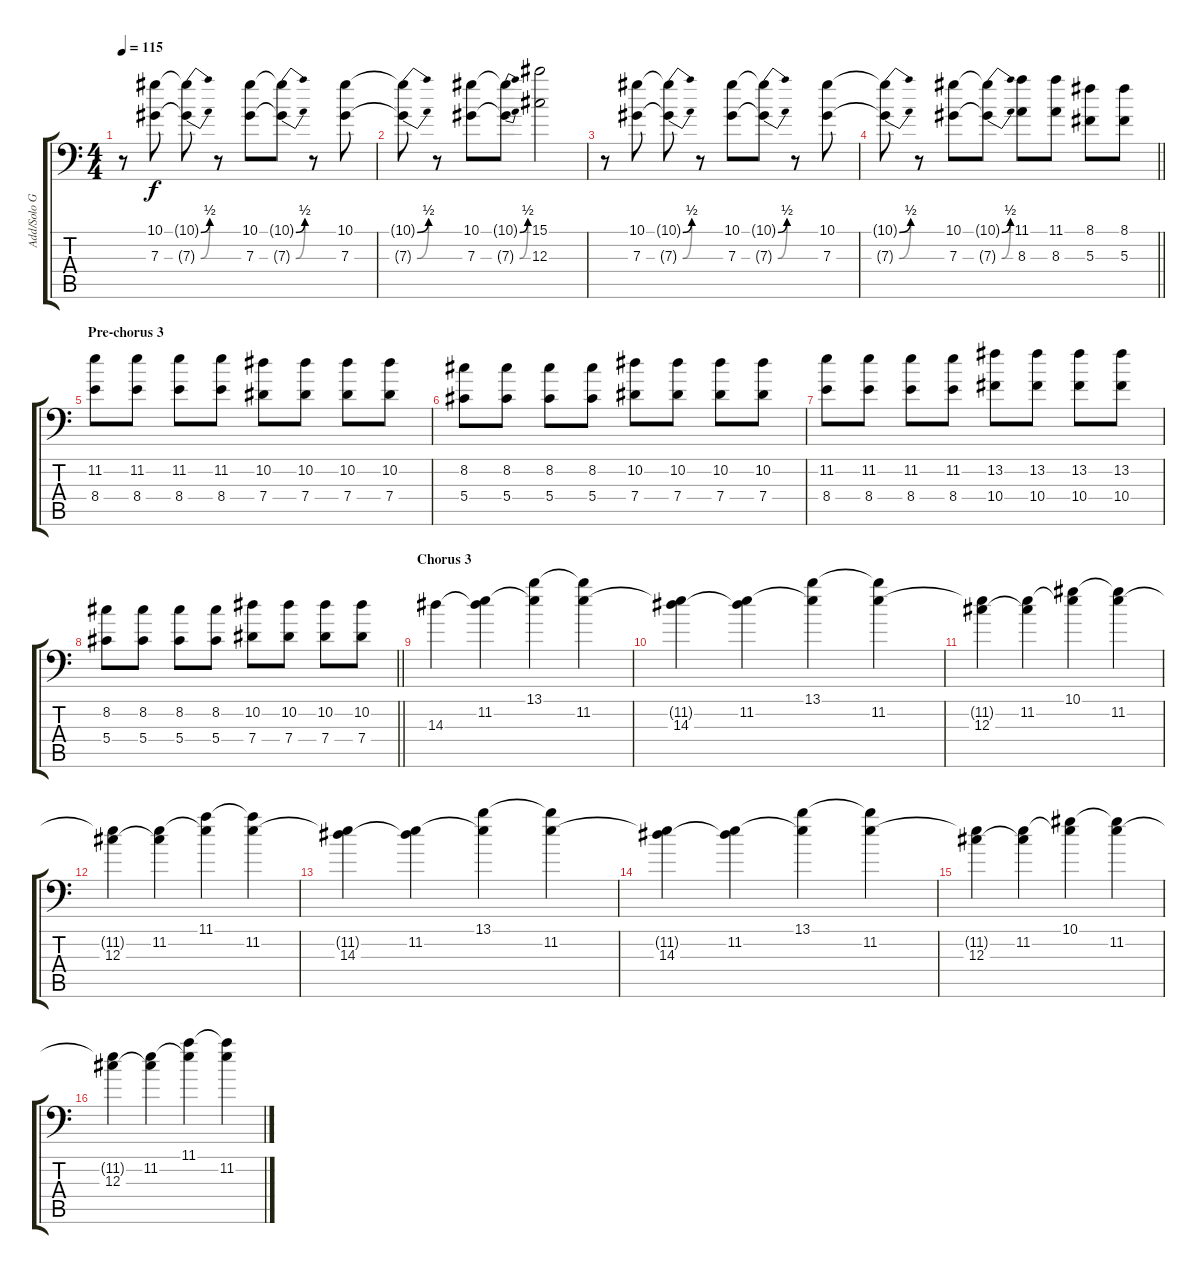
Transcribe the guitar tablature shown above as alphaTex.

\track ("Add/Solo Guitar" "Add/Solo G") {instrument distortionguitar}
\staff {score tabs}
\tuning (Bb3 F3 Db3 Ab2 Eb2 Ab1) {hide}
\ts (4 4)
\tempo 115
\clef f4
\ks c
r.8{dy f} (10.1 7.3).8 (10.1{be (bend 0 0 60 2) t} 7.3{be (bend 0 0 60 2) t}).8 r.8 (10.1 7.3).8 (10.1{be (bend 0 0 60 2) t} 7.3{be (bend 0 0 60 2) t}).8 r.8 (10.1 7.3).8 |
(10.1{be (bend 0 0 60 2) t} 7.3{be (bend 0 0 60 2) t}).8 r.8 (10.1 7.3).8 (10.1{be (bend 0 0 60 2) t} 7.3{be (bend 0 0 60 2) t}).8 (15.1 12.3).2 |
r.8 (10.1 7.3).8 (10.1{be (bend 0 0 60 2) t} 7.3{be (bend 0 0 60 2) t}).8 r.8 (10.1 7.3).8 (10.1{be (bend 0 0 60 2) t} 7.3{be (bend 0 0 60 2) t}).8 r.8 (10.1 7.3).8 |
\barLineRight lightlight
(10.1{be (bend 0 0 60 2) t} 7.3{be (bend 0 0 60 2) t}).8 r.8 (10.1 7.3).8 (10.1{be (bend 0 0 60 2) t} 7.3{be (bend 0 0 60 2) t}).8 (11.1 8.3).8 (11.1 8.3).8 (8.1 5.3).8 (8.1 5.3).8 |
\section ("" "Pre-chorus 3")
(11.2 8.4).8 (11.2 8.4).8 (11.2 8.4).8 (11.2 8.4).8 (10.2 7.4).8 (10.2 7.4).8 (10.2 7.4).8 (10.2 7.4).8 |
(8.2 5.4).8 (8.2 5.4).8 (8.2 5.4).8 (8.2 5.4).8 (10.2 7.4).8 (10.2 7.4).8 (10.2 7.4).8 (10.2 7.4).8 |
(11.2 8.4).8 (11.2 8.4).8 (11.2 8.4).8 (11.2 8.4).8 (13.2 10.4).8 (13.2 10.4).8 (13.2 10.4).8 (13.2 10.4).8 |
\barLineRight lightlight
(8.2 5.4).8 (8.2 5.4).8 (8.2 5.4).8 (8.2 5.4).8 (10.2 7.4).8 (10.2 7.4).8 (10.2 7.4).8 (10.2 7.4).8 |
\section ("" "Chorus 3")
14.3.4 (11.2 14.3{t}).4 (13.1 11.2{t}).4 (13.1{t} 11.2).4 |
(11.2{t} 14.3).4 (11.2 14.3{t}).4 (13.1 11.2{t}).4 (13.1{t} 11.2).4 |
(11.2{t} 12.3).4 (11.2 12.3{t}).4 (10.1 11.2{t}).4 (10.1{t} 11.2).4 |
(11.2{t} 12.3).4 (11.2 12.3{t}).4 (11.1 11.2{t}).4 (11.1{t} 11.2).4 |
(11.2{t} 14.3).4 (11.2 14.3{t}).4 (13.1 11.2{t}).4 (13.1{t} 11.2).4 |
(11.2{t} 14.3).4 (11.2 14.3{t}).4 (13.1 11.2{t}).4 (13.1{t} 11.2).4 |
(11.2{t} 12.3).4 (11.2 12.3{t}).4 (10.1 11.2{t}).4 (10.1{t} 11.2).4 |
(11.2{t} 12.3).4 (11.2 12.3{t}).4 (11.1 11.2{t}).4 (11.1{t} 11.2).4
